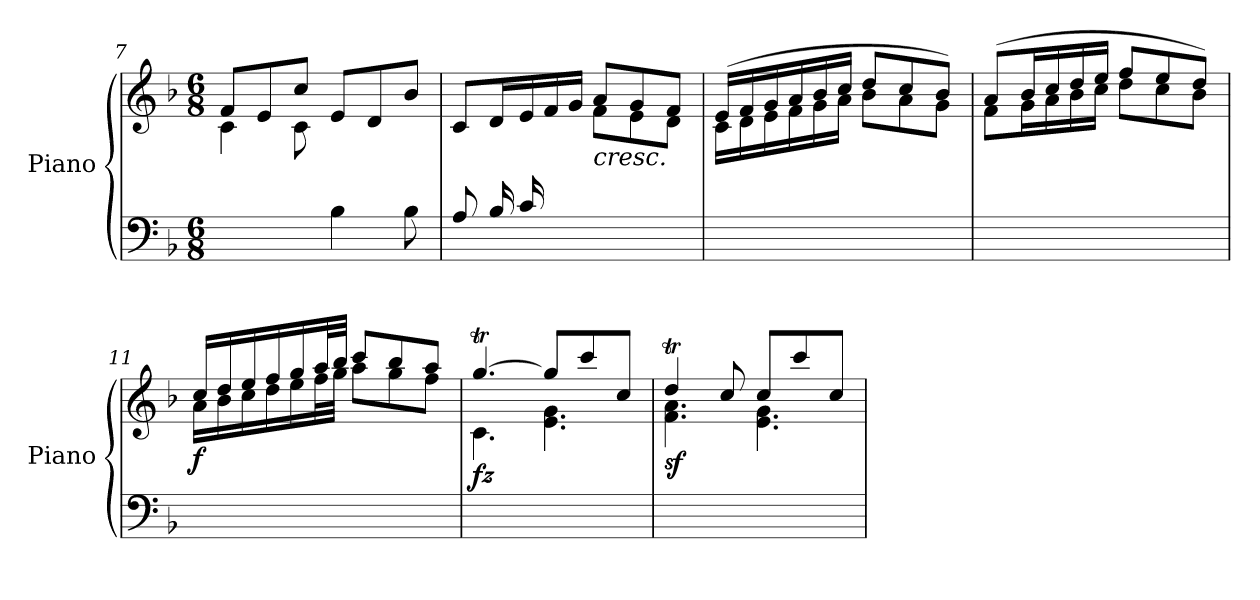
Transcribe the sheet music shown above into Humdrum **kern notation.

**kern	**kern	**dynam
*part1	*part1	*part1
*staff2	*staff1	*staff1/2
*I"Piano	*	*
*I'Piano	*	*
*clefF4	*clefG2	*
*k[b-]	*k[b-]	*
*M6/8	*M6/8	*
=7	=7	=7
*	*^	*
4ryy	8f/L	4c\	.
.	8e/	.	.
8ryy	8cc/J	8c\	.
4B-\	8e/L	4.ryy	.
.	8d/	.	.
8B-\	8b-/J	.	.
=8	=8	=8	=8
8A/L	8c/L	4ryy	.
16B-/L	16d/L	.	.
16c/	16e/	.	.
2ryy	16f/	16d\	.
.	16g/JJ	16e\JJ	.
!	!LO:TX:b:i:t=cresc.	!	!
.	8a/L	8f\L	.
.	8g/	8e\	.
.	8f/J	8d\J	.
=9	=9	=9	=9
2.ryy	(16e/LL	16c\LL	.
.	16f/	16d\	.
.	16g/	16e\	.
.	16a/	16f\	.
.	16b-/	16g\	.
.	16cc/JJ	16a\JJ	.
.	8dd/L	8b-\L	.
.	8cc/	8a\	.
.	8b-/J)	8g\J	.
!!LO:LB:g=z	!!
=10	=10	=10	=10
2.ryy	(8a/L	8f\L	.
.	16b-/L	16g\L	.
.	16cc/	16a\	.
.	16dd/	16b-\	.
.	16ee/JJ	16cc\JJ	.
.	8ff/L	8dd\L	.
.	8ee/	8cc\	.
.	8dd/J)	8b-\J	.
=11	=11	=11	=11
!	!	!	!LO:DY:b
2.ryy	16cc/LL	16a\LL	f
.	16dd/	16b-\	.
.	16ee/	16cc\	.
.	16ff/	16dd\	.
.	16gg/	16ee\	.
.	32aa/L	32ff\L	.
.	32bb-/JJJ	32gg\JJJ	.
.	8ccc/L	8aa\L	.
.	8bb-/	8gg\	.
.	8aa/J	8ff\J	.
=12	=12	=12	=12
*	*	*^	*
!	!	!	!	!LO:DY:b
2.ryy	[>4.ggT/	4.c\	4.ryy	fz
.	8gg/L]	4.ryy	4.e\ 4.g\	.
.	8ccc/	.	.	.
.	8cc/J	.	.	.
*	*	*v	*v	*
=13	=13	=13	=13
!	!	!	!LO:DY:b
2.ryy	4ddT/	4.f\ 4.a\	sf
.	8cc/	.	.
.	8cc/L	4.e\ 4.g\	.
.	8ccc/	.	.
.	8cc/J	.	.
*	*v	*v	*
=	=	=
*-	*-	*-
